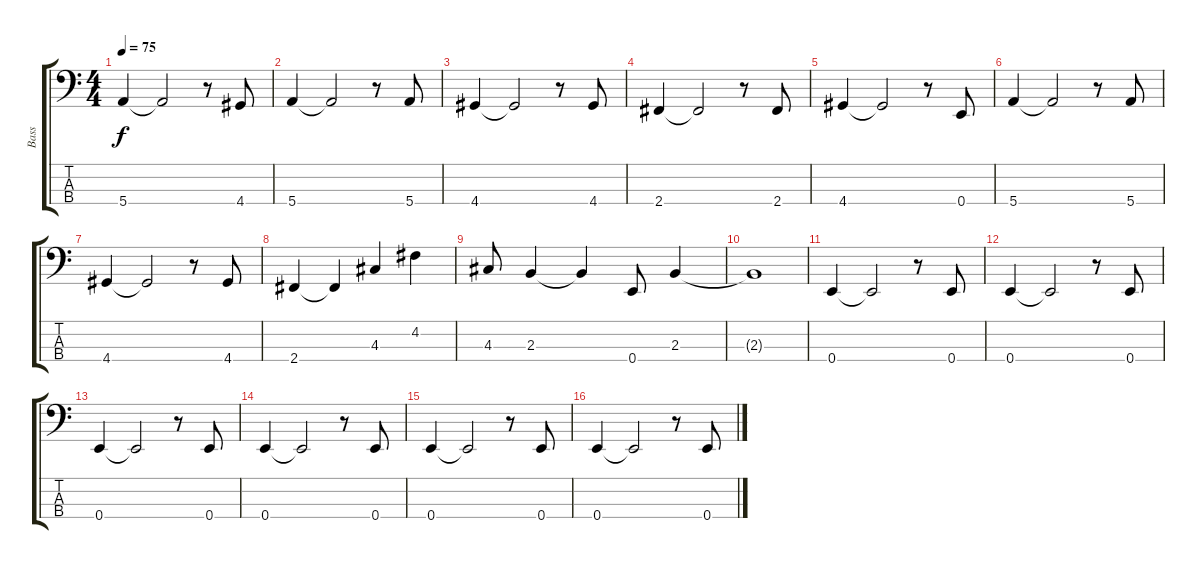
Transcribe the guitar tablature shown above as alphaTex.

\track ("Bass" "Bass") {instrument electricbassfinger}
\staff {score tabs}
\tuning (G2 D2 A1 E1) {hide}
\ts (4 4)
\tempo 75
\clef f4
\ks c
5.4.4{dy f} 5.4{t}.2 r.8 4.4.8 |
5.4.4 5.4{t}.2 r.8 5.4.8 |
4.4.4 4.4{t}.2 r.8 4.4.8 |
2.4.4 2.4{t}.2 r.8 2.4.8 |
4.4.4 4.4{t}.2 r.8 0.4.8 |
5.4.4 5.4{t}.2 r.8 5.4.8 |
4.4.4 4.4{t}.2 r.8 4.4.8 |
2.4.4 2.4{t}.4 4.3.4 4.2.4 |
4.3.8 2.3.4 2.3{t}.4 0.4.8 2.3.4 |
2.3{t}.1 |
0.4.4 0.4{t}.2 r.8 0.4.8 |
0.4.4 0.4{t}.2 r.8 0.4.8 |
0.4.4 0.4{t}.2 r.8 0.4.8 |
0.4.4 0.4{t}.2 r.8 0.4.8 |
0.4.4 0.4{t}.2 r.8 0.4.8 |
0.4.4 0.4{t}.2 r.8 0.4.8
